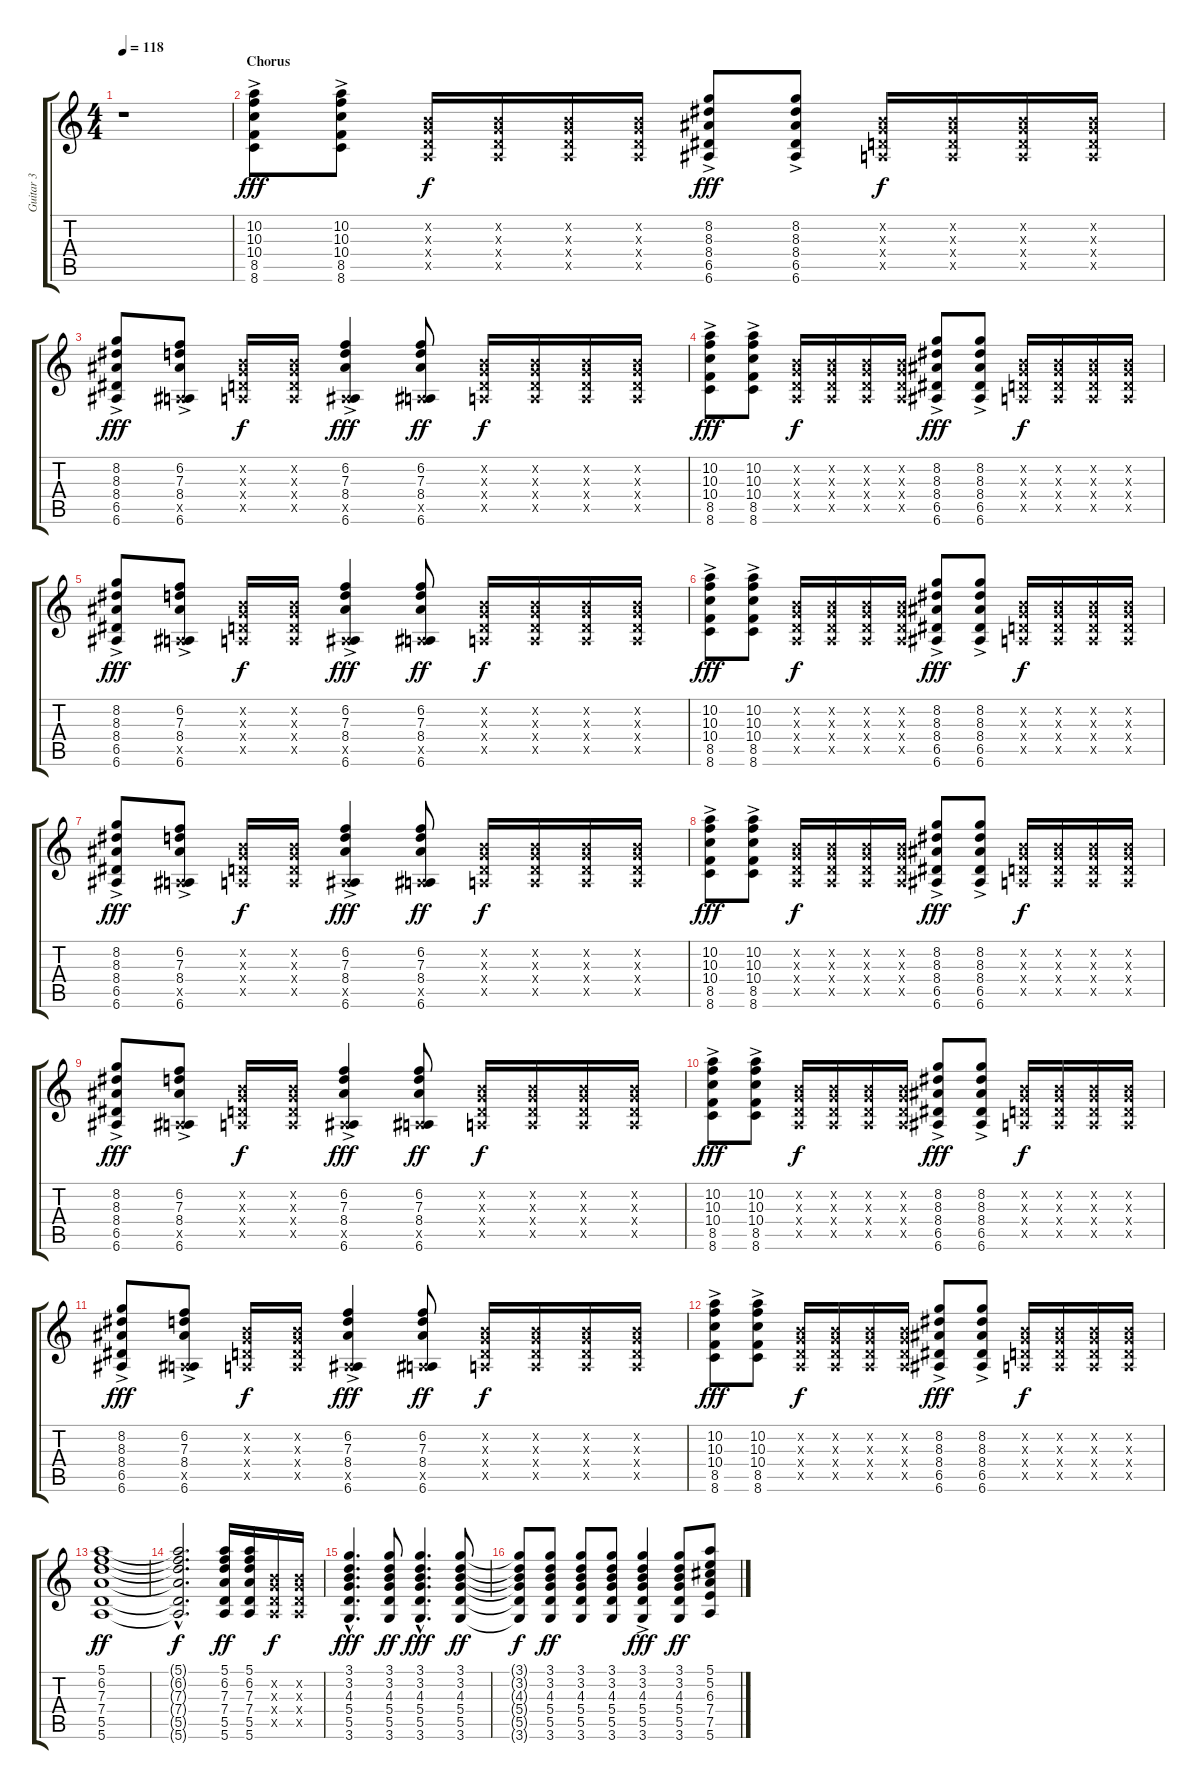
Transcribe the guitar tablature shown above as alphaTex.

\track ("Guitar 3" "Guitar 3") {instrument acousticguitarsteel}
\staff {score tabs}
\tuning (E4 B3 G3 D3 A2 E2) {hide}
\ts (4 4)
\tempo 118
\clef g2
\ks c
r.1{dy fff} |
\section ("" "Chorus")
(10.2{ac} 10.3 10.4 8.5 8.6).8 (10.2{ac} 10.3 10.4 8.5 8.6).8 (0.2{x} 0.3{x} 0.4{x} 0.5{x}).16{dy f} (0.2{x} 0.3{x} 0.4{x} 0.5{x}).16 (0.2{x} 0.3{x} 0.4{x} 0.5{x}).16 (0.2{x} 0.3{x} 0.4{x} 0.5{x}).16 (8.2{ac} 8.3 8.4 6.5 6.6).8{dy fff} (8.2{ac} 8.3 8.4 6.5 6.6).8 (0.2{x} 0.3{x} 0.4{x} 0.5{x}).16{dy f} (0.2{x} 0.3{x} 0.4{x} 0.5{x}).16 (0.2{x} 0.3{x} 0.4{x} 0.5{x}).16 (0.2{x} 0.3{x} 0.4{x} 0.5{x}).16 |
(8.2 8.3 8.4 6.5{ac} 6.6).8{dy fff} (6.2{ac} 7.3 8.4 0.5{ac x} 6.6).8 (0.2{x} 0.3{x} 0.4{x} 0.5{x}).16{dy f} (0.2{x} 0.3{x} 0.4{x} 0.5{x}).16 (6.2{ac} 7.3 8.4 0.5{x} 6.6).4{dy fff} (6.2 7.3 8.4 0.5{x} 6.6).8{dy ff} (0.2{x} 0.3{x} 0.4{x} 0.5{x}).16{dy f} (0.2{x} 0.3{x} 0.4{x} 0.5{x}).16 (0.2{x} 0.3{x} 0.4{x} 0.5{x}).16 (0.2{x} 0.3{x} 0.4{x} 0.5{x}).16 |
(10.2{ac} 10.3 10.4 8.5 8.6).8{dy fff} (10.2{ac} 10.3 10.4 8.5 8.6).8 (0.2{x} 0.3{x} 0.4{x} 0.5{x}).16{dy f} (0.2{x} 0.3{x} 0.4{x} 0.5{x}).16 (0.2{x} 0.3{x} 0.4{x} 0.5{x}).16 (0.2{x} 0.3{x} 0.4{x} 0.5{x}).16 (8.2{ac} 8.3 8.4 6.5 6.6).8{dy fff} (8.2{ac} 8.3 8.4 6.5 6.6).8 (0.2{x} 0.3{x} 0.4{x} 0.5{x}).16{dy f} (0.2{x} 0.3{x} 0.4{x} 0.5{x}).16 (0.2{x} 0.3{x} 0.4{x} 0.5{x}).16 (0.2{x} 0.3{x} 0.4{x} 0.5{x}).16 |
(8.2 8.3 8.4 6.5{ac} 6.6).8{dy fff} (6.2{ac} 7.3 8.4 0.5{ac x} 6.6).8 (0.2{x} 0.3{x} 0.4{x} 0.5{x}).16{dy f} (0.2{x} 0.3{x} 0.4{x} 0.5{x}).16 (6.2{ac} 7.3 8.4 0.5{x} 6.6).4{dy fff} (6.2 7.3 8.4 0.5{x} 6.6).8{dy ff} (0.2{x} 0.3{x} 0.4{x} 0.5{x}).16{dy f} (0.2{x} 0.3{x} 0.4{x} 0.5{x}).16 (0.2{x} 0.3{x} 0.4{x} 0.5{x}).16 (0.2{x} 0.3{x} 0.4{x} 0.5{x}).16 |
(10.2{ac} 10.3 10.4 8.5 8.6).8{dy fff} (10.2{ac} 10.3 10.4 8.5 8.6).8 (0.2{x} 0.3{x} 0.4{x} 0.5{x}).16{dy f} (0.2{x} 0.3{x} 0.4{x} 0.5{x}).16 (0.2{x} 0.3{x} 0.4{x} 0.5{x}).16 (0.2{x} 0.3{x} 0.4{x} 0.5{x}).16 (8.2{ac} 8.3 8.4 6.5 6.6).8{dy fff} (8.2{ac} 8.3 8.4 6.5 6.6).8 (0.2{x} 0.3{x} 0.4{x} 0.5{x}).16{dy f} (0.2{x} 0.3{x} 0.4{x} 0.5{x}).16 (0.2{x} 0.3{x} 0.4{x} 0.5{x}).16 (0.2{x} 0.3{x} 0.4{x} 0.5{x}).16 |
(8.2 8.3 8.4 6.5{ac} 6.6).8{dy fff} (6.2{ac} 7.3 8.4 0.5{ac x} 6.6).8 (0.2{x} 0.3{x} 0.4{x} 0.5{x}).16{dy f} (0.2{x} 0.3{x} 0.4{x} 0.5{x}).16 (6.2{ac} 7.3 8.4 0.5{x} 6.6).4{dy fff} (6.2 7.3 8.4 0.5{x} 6.6).8{dy ff} (0.2{x} 0.3{x} 0.4{x} 0.5{x}).16{dy f} (0.2{x} 0.3{x} 0.4{x} 0.5{x}).16 (0.2{x} 0.3{x} 0.4{x} 0.5{x}).16 (0.2{x} 0.3{x} 0.4{x} 0.5{x}).16 |
(10.2{ac} 10.3 10.4 8.5 8.6).8{dy fff} (10.2{ac} 10.3 10.4 8.5 8.6).8 (0.2{x} 0.3{x} 0.4{x} 0.5{x}).16{dy f} (0.2{x} 0.3{x} 0.4{x} 0.5{x}).16 (0.2{x} 0.3{x} 0.4{x} 0.5{x}).16 (0.2{x} 0.3{x} 0.4{x} 0.5{x}).16 (8.2{ac} 8.3 8.4 6.5 6.6).8{dy fff} (8.2{ac} 8.3 8.4 6.5 6.6).8 (0.2{x} 0.3{x} 0.4{x} 0.5{x}).16{dy f} (0.2{x} 0.3{x} 0.4{x} 0.5{x}).16 (0.2{x} 0.3{x} 0.4{x} 0.5{x}).16 (0.2{x} 0.3{x} 0.4{x} 0.5{x}).16 |
(8.2 8.3 8.4 6.5{ac} 6.6).8{dy fff} (6.2{ac} 7.3 8.4 0.5{ac x} 6.6).8 (0.2{x} 0.3{x} 0.4{x} 0.5{x}).16{dy f} (0.2{x} 0.3{x} 0.4{x} 0.5{x}).16 (6.2{ac} 7.3 8.4 0.5{x} 6.6).4{dy fff} (6.2 7.3 8.4 0.5{x} 6.6).8{dy ff} (0.2{x} 0.3{x} 0.4{x} 0.5{x}).16{dy f} (0.2{x} 0.3{x} 0.4{x} 0.5{x}).16 (0.2{x} 0.3{x} 0.4{x} 0.5{x}).16 (0.2{x} 0.3{x} 0.4{x} 0.5{x}).16 |
(10.2{ac} 10.3 10.4 8.5 8.6).8{dy fff} (10.2{ac} 10.3 10.4 8.5 8.6).8 (0.2{x} 0.3{x} 0.4{x} 0.5{x}).16{dy f} (0.2{x} 0.3{x} 0.4{x} 0.5{x}).16 (0.2{x} 0.3{x} 0.4{x} 0.5{x}).16 (0.2{x} 0.3{x} 0.4{x} 0.5{x}).16 (8.2{ac} 8.3 8.4 6.5 6.6).8{dy fff} (8.2{ac} 8.3 8.4 6.5 6.6).8 (0.2{x} 0.3{x} 0.4{x} 0.5{x}).16{dy f} (0.2{x} 0.3{x} 0.4{x} 0.5{x}).16 (0.2{x} 0.3{x} 0.4{x} 0.5{x}).16 (0.2{x} 0.3{x} 0.4{x} 0.5{x}).16 |
(8.2 8.3 8.4 6.5{ac} 6.6).8{dy fff} (6.2{ac} 7.3 8.4 0.5{ac x} 6.6).8 (0.2{x} 0.3{x} 0.4{x} 0.5{x}).16{dy f} (0.2{x} 0.3{x} 0.4{x} 0.5{x}).16 (6.2{ac} 7.3 8.4 0.5{x} 6.6).4{dy fff} (6.2 7.3 8.4 0.5{x} 6.6).8{dy ff} (0.2{x} 0.3{x} 0.4{x} 0.5{x}).16{dy f} (0.2{x} 0.3{x} 0.4{x} 0.5{x}).16 (0.2{x} 0.3{x} 0.4{x} 0.5{x}).16 (0.2{x} 0.3{x} 0.4{x} 0.5{x}).16 |
(10.2{ac} 10.3 10.4 8.5 8.6).8{dy fff} (10.2{ac} 10.3 10.4 8.5 8.6).8 (0.2{x} 0.3{x} 0.4{x} 0.5{x}).16{dy f} (0.2{x} 0.3{x} 0.4{x} 0.5{x}).16 (0.2{x} 0.3{x} 0.4{x} 0.5{x}).16 (0.2{x} 0.3{x} 0.4{x} 0.5{x}).16 (8.2{ac} 8.3 8.4 6.5 6.6).8{dy fff} (8.2{ac} 8.3 8.4 6.5 6.6).8 (0.2{x} 0.3{x} 0.4{x} 0.5{x}).16{dy f} (0.2{x} 0.3{x} 0.4{x} 0.5{x}).16 (0.2{x} 0.3{x} 0.4{x} 0.5{x}).16 (0.2{x} 0.3{x} 0.4{x} 0.5{x}).16 |
(5.1 6.2 7.3 7.4 5.5 5.6).1{dy ff} |
(5.1{hac t} 6.2{hac t} 7.3{hac t} 7.4{hac t} 5.5{hac t} 5.6{hac t}).2{d dy f} (5.1 6.2 7.3 7.4 5.5 5.6).16{dy ff} (5.1 6.2 7.3 7.4 5.5 5.6).16 (0.2{x} 0.3{x} 0.4{x} 0.5{x}).16{dy f} (0.2{x} 0.3{x} 0.4{x} 0.5{x}).16 |
(3.1{hac} 3.2{hac} 4.3{hac} 5.4{hac} 5.5{hac} 3.6{hac}).4{d dy fff} (3.1 3.2 4.3 5.4 5.5 3.6).8{dy ff} (3.1{hac} 3.2{hac} 4.3{hac} 5.4{hac} 5.5{hac} 3.6{hac}).4{d dy fff} (3.1 3.2 4.3 5.4 5.5 3.6).8{dy ff} |
(3.1{t} 3.2{t} 4.3{t} 5.4{t} 5.5{t} 3.6{t}).8{dy f} (3.1 3.2 4.3 5.4 5.5 3.6).8{dy ff} (3.1 3.2 4.3 5.4 5.5 3.6).8 (3.1 3.2 4.3 5.4 5.5 3.6).8 (3.1{ac} 3.2 4.3 5.4 5.5 3.6).4{dy fff} (3.1 3.2 4.3 5.4 5.5 3.6).8{dy ff} (5.1 5.2 6.3 7.4 7.5 5.6).8
